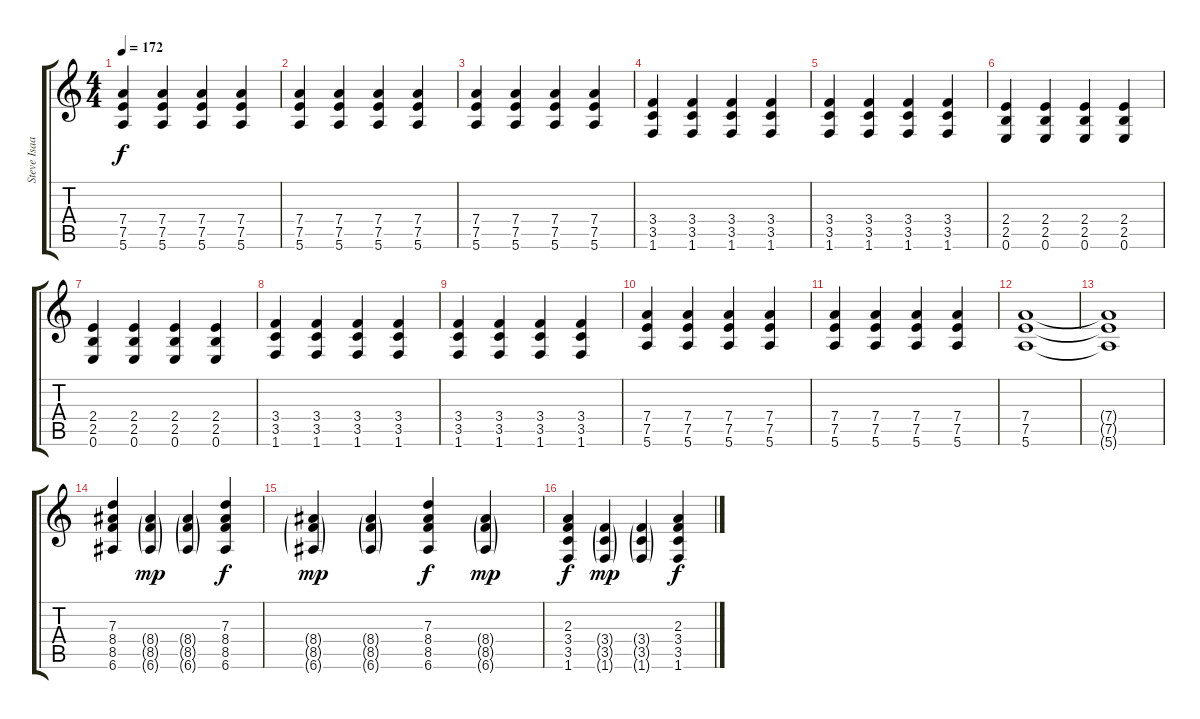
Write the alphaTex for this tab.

\track ("Steve Isaacs" "Steve Isaa") {instrument overdrivenguitar}
\staff {score tabs}
\tuning (E4 B3 G3 D3 A2 E2) {hide}
\ts (4 4)
\tempo 172
\clef g2
\ks c
(7.4 7.5 5.6).4{dy f} (7.4 7.5 5.6).4 (7.4 7.5 5.6).4 (7.4 7.5 5.6).4 |
(7.4 7.5 5.6).4 (7.4 7.5 5.6).4 (7.4 7.5 5.6).4 (7.4 7.5 5.6).4 |
(7.4 7.5 5.6).4 (7.4 7.5 5.6).4 (7.4 7.5 5.6).4 (7.4 7.5 5.6).4 |
(3.4 3.5 1.6).4 (3.4 3.5 1.6).4 (3.4 3.5 1.6).4 (3.4 3.5 1.6).4 |
(3.4 3.5 1.6).4 (3.4 3.5 1.6).4 (3.4 3.5 1.6).4 (3.4 3.5 1.6).4 |
(2.4 2.5 0.6).4 (2.4 2.5 0.6).4 (2.4 2.5 0.6).4 (2.4 2.5 0.6).4 |
(2.4 2.5 0.6).4 (2.4 2.5 0.6).4 (2.4 2.5 0.6).4 (2.4 2.5 0.6).4 |
(3.4 3.5 1.6).4 (3.4 3.5 1.6).4 (3.4 3.5 1.6).4 (3.4 3.5 1.6).4 |
(3.4 3.5 1.6).4 (3.4 3.5 1.6).4 (3.4 3.5 1.6).4 (3.4 3.5 1.6).4 |
(7.4 7.5 5.6).4 (7.4 7.5 5.6).4 (7.4 7.5 5.6).4 (7.4 7.5 5.6).4 |
(7.4 7.5 5.6).4 (7.4 7.5 5.6).4 (7.4 7.5 5.6).4 (7.4 7.5 5.6).4 |
(7.4 7.5 5.6).1 |
(7.4{t} 7.5{t} 5.6{t}).1 |
(7.3 8.4 8.5 6.6).4{instrument acousticguitarsteel} (8.4{g} 8.5{g} 6.6{g}).4{dy mp} (8.4{g} 8.5{g} 6.6{g}).4 (7.3 8.4 8.5 6.6).4{dy f} |
(8.4{g} 8.5{g} 6.6{g}).4{dy mp} (8.4{g} 8.5{g} 6.6{g}).4 (7.3 8.4 8.5 6.6).4{dy f} (8.4{g} 8.5{g} 6.6{g}).4{dy mp} |
(2.3 3.4 3.5 1.6).4{dy f} (3.4{g} 3.5{g} 1.6{g}).4{dy mp} (3.4{g} 3.5{g} 1.6{g}).4 (2.3 3.4 3.5 1.6).4{dy f}
